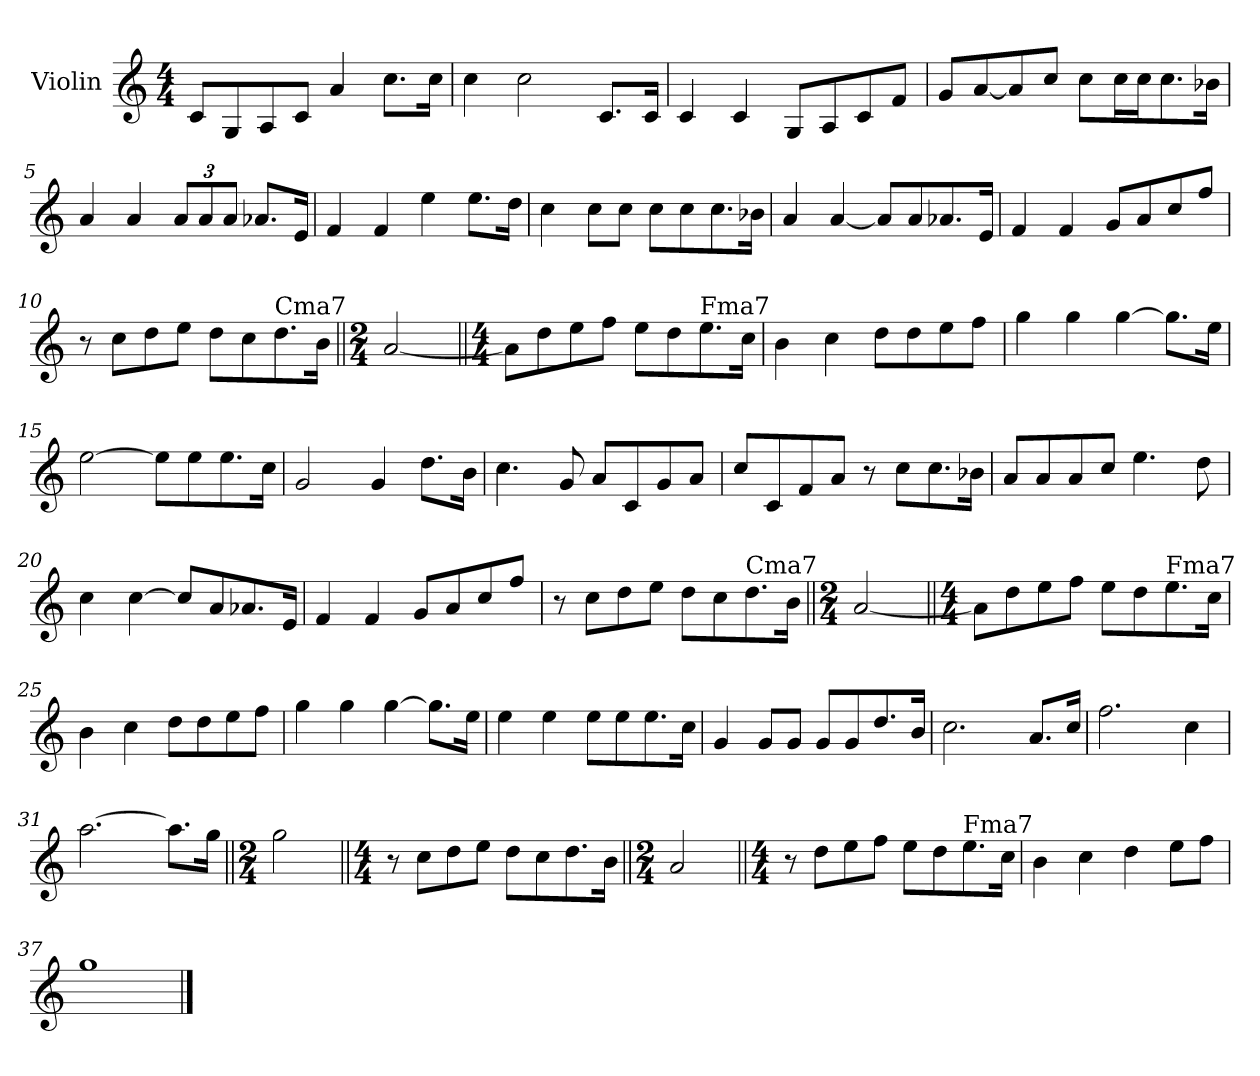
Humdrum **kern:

**kern
*part1
*staff1
*I"Violin
*I'Vln
*clefG2
*k[]
*C:
*M4/4
=1
8c/L
8G/
8A/
8c/J
4a/
8.cc\L
16cc\Jk
=2
4cc\
2cc\
8.c/L
16c/Jk
=3
4c/
4c/
8G/L
8A/
8c/
8f/J
=4
8g/L
[8a/
8a/]
8cc/J
8cc\L
16cc\L
16cc\J
8.cc\
16b-X\Jk
!!LO:LB:g=z
=5
4a/
4a/
*Xbrackettup
12a/L
12a/
12a/J
8.a-X/L
16e/Jk
=6
4f/
4f/
4ee\
8.ee\L
16dd\Jk
=7
4cc\
8cc\L
8cc\J
8cc\L
8cc\
8.cc\
16b-X\Jk
=8
4a/
[4a/
8a/L]
8a/
8.a-X/
16e/Jk
!!LO:LB:g=z
=9
4f/
4f/
8g/L
8a/
8cc/
8ff/J
=10
8r
8cc\L
8dd\
8ee\J
8dd\L
8cc\
!LO:TX:a:t=Cma7
8.dd\
16b\Jk
=11||
*M2/4
[2a/
=12||
*M4/4
8a\L]
8dd\
8ee\
8ff\J
8ee\L
8dd\
!LO:TX:a:t=Fma7
8.ee\
16cc\Jk
!!LO:LB:g=z
=13
4b\
4cc\
8dd\L
8dd\
8ee\
8ff\J
=14
4gg\
4gg\
[4gg\
8.gg\L]
16ee\Jk
=15
[2ee\
8ee\L]
8ee\
8.ee\
16cc\Jk
=16
2g/
4g/
8.dd\L
16b\Jk
!!LO:LB:g=z
=17
4.cc\
8g/
8a/L
8c/
8g/
8a/J
=18
8cc/L
8c/
8f/
8a/J
8r
8cc\L
8.cc\
16b-X\Jk
=19
8a/L
8a/
8a/
8cc/J
4.ee\
8dd\
=20
4cc\
[4cc\
8cc/L]
8a/
8.a-X/
16e/Jk
!!LO:LB:g=z
=21
4f/
4f/
8g/L
8a/
8cc/
8ff/J
=22
8r
8cc\L
8dd\
8ee\J
8dd\L
8cc\
!LO:TX:a:t=Cma7
8.dd\
16b\Jk
=23||
*M2/4
[2a/
=24||
*M4/4
8a\L]
8dd\
8ee\
8ff\J
8ee\L
8dd\
!LO:TX:a:t=Fma7
8.ee\
16cc\Jk
=25
4b\
4cc\
8dd\L
8dd\
8ee\
8ff\J
=26
4gg\
4gg\
[4gg\
8.gg\L]
16ee\Jk
=27
4ee\
4ee\
8ee\L
8ee\
8.ee\
16cc\Jk
!!LO:LB:g=z
=28
4g/
8g/L
8g/J
8g/L
8g/
8.dd/
16b/Jk
=29
2.cc\
8.a/L
16cc/Jk
=30
2.ff\
4cc\
=31
[2.aa\
8.aa\L]
16gg\Jk
=32||
*M2/4
2gg\
=33||
*M4/4
8r
8cc\L
8dd\
8ee\J
8dd\L
8cc\
8.dd\
16b\Jk
=34||
*M2/4
2a/
=35||
*M4/4
8r
8dd\L
8ee\
8ff\J
8ee\L
8dd\
!LO:TX:a:t=Fma7
8.ee\
16cc\Jk
!!LO:LB:g=z
=36
4b\
4cc\
4dd\
8ee\L
8ff\J
=37
1gg
==
*-
